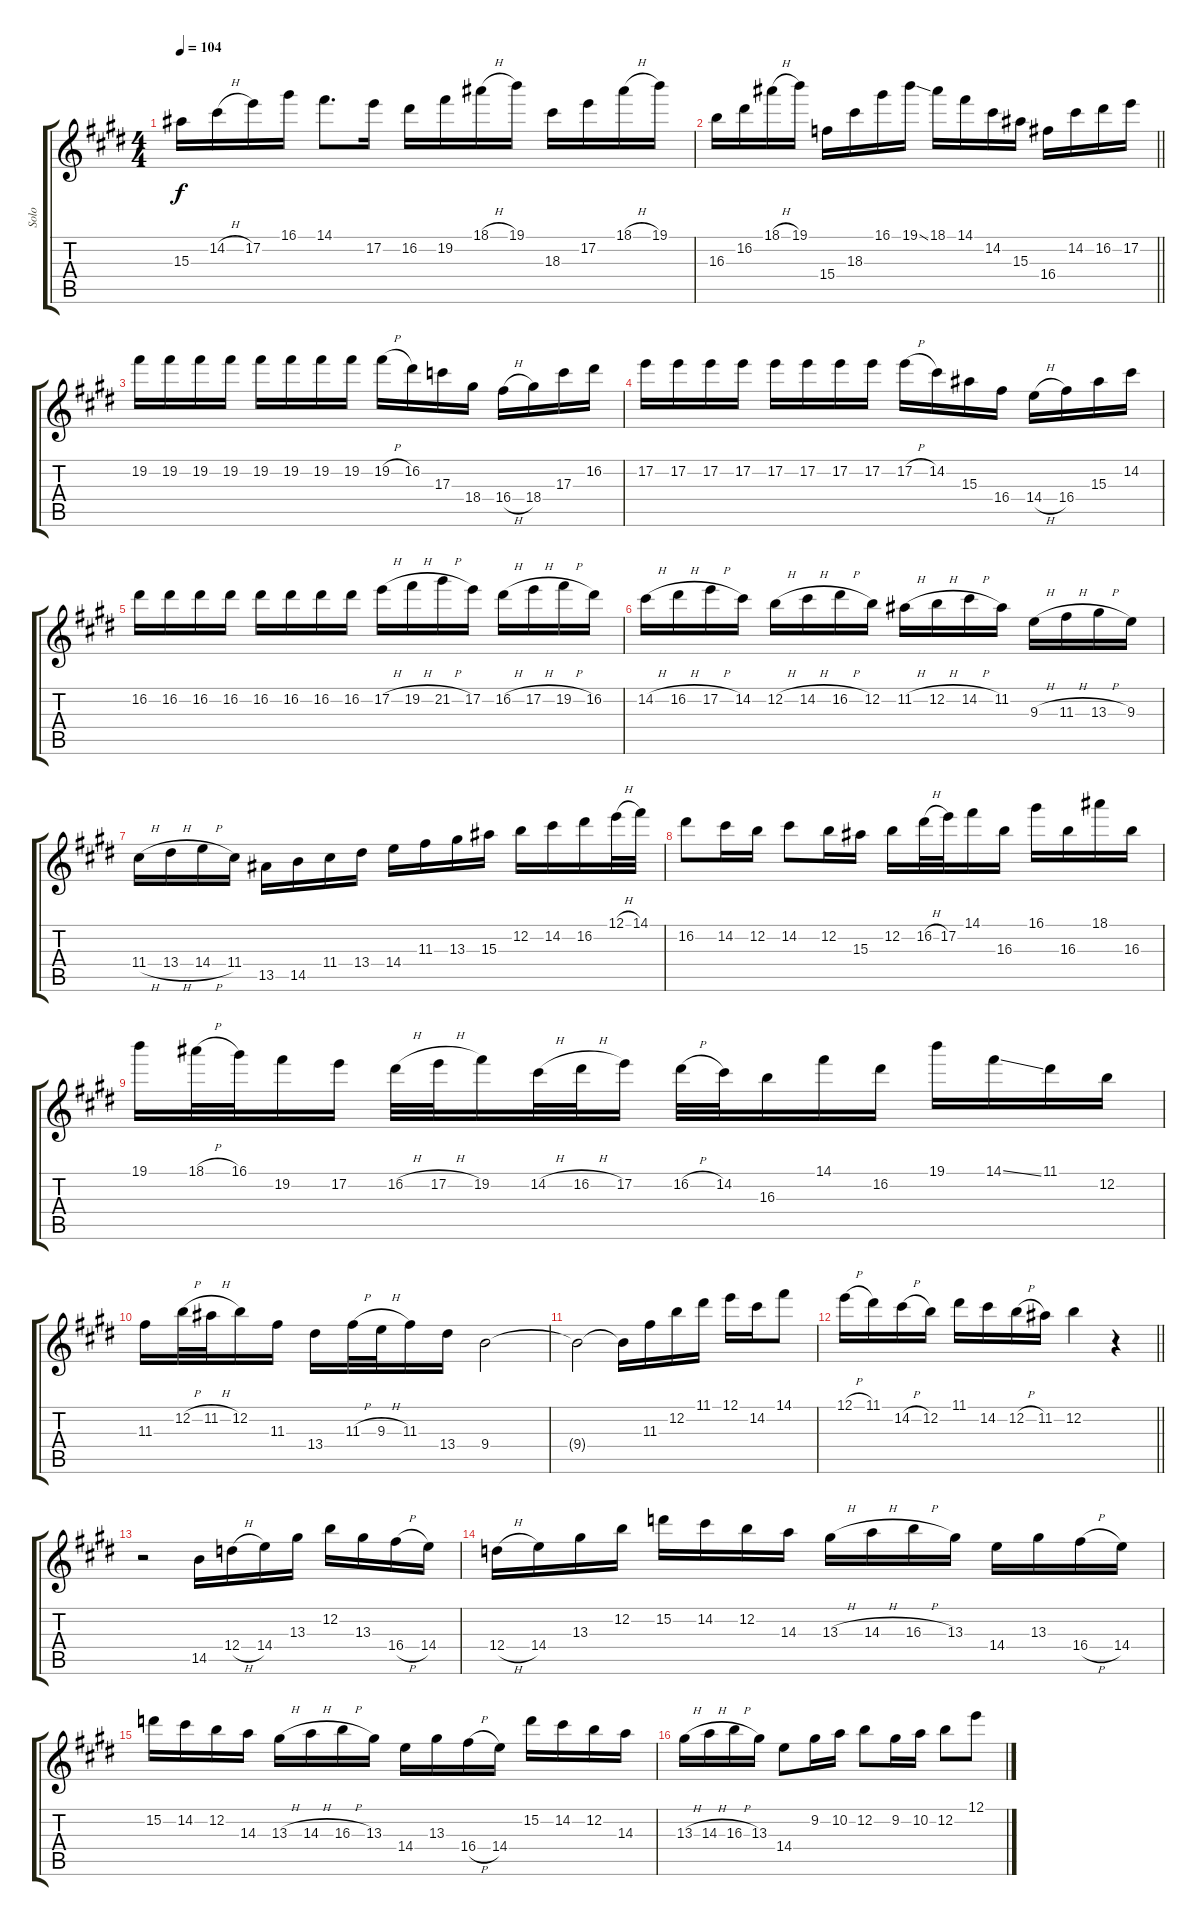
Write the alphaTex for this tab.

\track ("Solo" "Solo") {instrument overdrivenguitar}
\staff {score tabs}
\tuning (E4 B3 G3 D3 A2 E2) {hide}
\ts (4 4)
\tempo 104
\clef g2
\ks e
15.3.16{dy f} 14.2{h}.16 17.2.16 16.1.16 14.1.8{d} 17.2.16 16.2.16 19.2.16 18.1{h}.16 19.1.16 18.3.16 17.2.16 18.1{h}.16 19.1.16 |
\barLineRight lightlight
16.3.16 16.2.16 18.1{h}.16 19.1.16 15.4.16 18.3.16 16.1.16 19.1{ss}.16 18.1.16 14.1.16 14.2.16 15.3.16 16.4.16 14.2.16 16.2.16 17.2.16 |
19.2.16 19.2.16 19.2.16 19.2.16 19.2.16 19.2.16 19.2.16 19.2.16 19.2{h}.16 16.2.16 17.3.16 18.4.16 16.4{h}.16 18.4.16 17.3.16 16.2.16 |
17.2.16 17.2.16 17.2.16 17.2.16 17.2.16 17.2.16 17.2.16 17.2.16 17.2{h}.16 14.2.16 15.3.16 16.4.16 14.4{h}.16 16.4.16 15.3.16 14.2.16 |
16.2.16 16.2.16 16.2.16 16.2.16 16.2.16 16.2.16 16.2.16 16.2.16 17.2{h}.16 19.2{h}.16 21.2{h}.16 17.2.16 16.2{h}.16 17.2{h}.16 19.2{h}.16 16.2.16 |
14.2{h}.16 16.2{h}.16 17.2{h}.16 14.2.16 12.2{h}.16 14.2{h}.16 16.2{h}.16 12.2.16 11.2{h}.16 12.2{h}.16 14.2{h}.16 11.2.16 9.3{h}.16 11.3{h}.16 13.3{h}.16 9.3.16 |
11.4{h}.16 13.4{h}.16 14.4{h}.16 11.4.16 13.5.16 14.5.16 11.4.16 13.4.16 14.4.16 11.3.16 13.3.16 15.3.16 12.2.16 14.2.16 16.2.16 12.1{h}.32 14.1.32 |
16.2.8 14.2.16 12.2.16 14.2.8 12.2.16 15.3.16 12.2.16 16.2{h}.32 17.2.32 14.1.16 16.3.16 16.1.16 16.3.16 18.1.16 16.3.16 |
19.1.16 18.1{h}.32 16.1.32 19.2.16 17.2.16 16.2{h}.32 17.2{h}.32 19.2.16 14.2{h}.32 16.2{h}.32 17.2.16 16.2{h}.32 14.2.32 16.3.16 14.1.16 16.2.16 19.1.16 14.1{ss}.16 11.1.16 12.2.16 |
11.3.16 12.2{h}.32 11.2{h}.32 12.2.16 11.3.16 13.4.16 11.3{h}.32 9.3{h}.32 11.3.16 13.4.16 9.4.2 |
9.4{t}.2 9.4{t}.16 11.3.16 12.2.16 11.1.16 12.1.16 14.2.16 14.1.8 |
\barLineRight lightlight
12.1{h}.16 11.1.16 14.2{h}.16 12.2.16 11.1.16 14.2.16 12.2{h}.16 11.2.16 12.2.4 r.4 |
r.2 14.5.16 12.4{h}.16 14.4.16 13.3.16 12.2.16 13.3.16 16.4{h}.16 14.4.16 |
12.4{h}.16 14.4.16 13.3.16 12.2.16 15.2.16 14.2.16 12.2.16 14.3.16 13.3{h}.16 14.3{h}.16 16.3{h}.16 13.3.16 14.4.16 13.3.16 16.4{h}.16 14.4.16 |
15.2.16 14.2.16 12.2.16 14.3.16 13.3{h}.16 14.3{h}.16 16.3{h}.16 13.3.16 14.4.16 13.3.16 16.4{h}.16 14.4.16 15.2.16 14.2.16 12.2.16 14.3.16 |
13.3{h}.16 14.3{h}.16 16.3{h}.16 13.3.16 14.4.8 9.2.16 10.2.16 12.2.8 9.2.16 10.2.16 12.2.8 12.1.8
